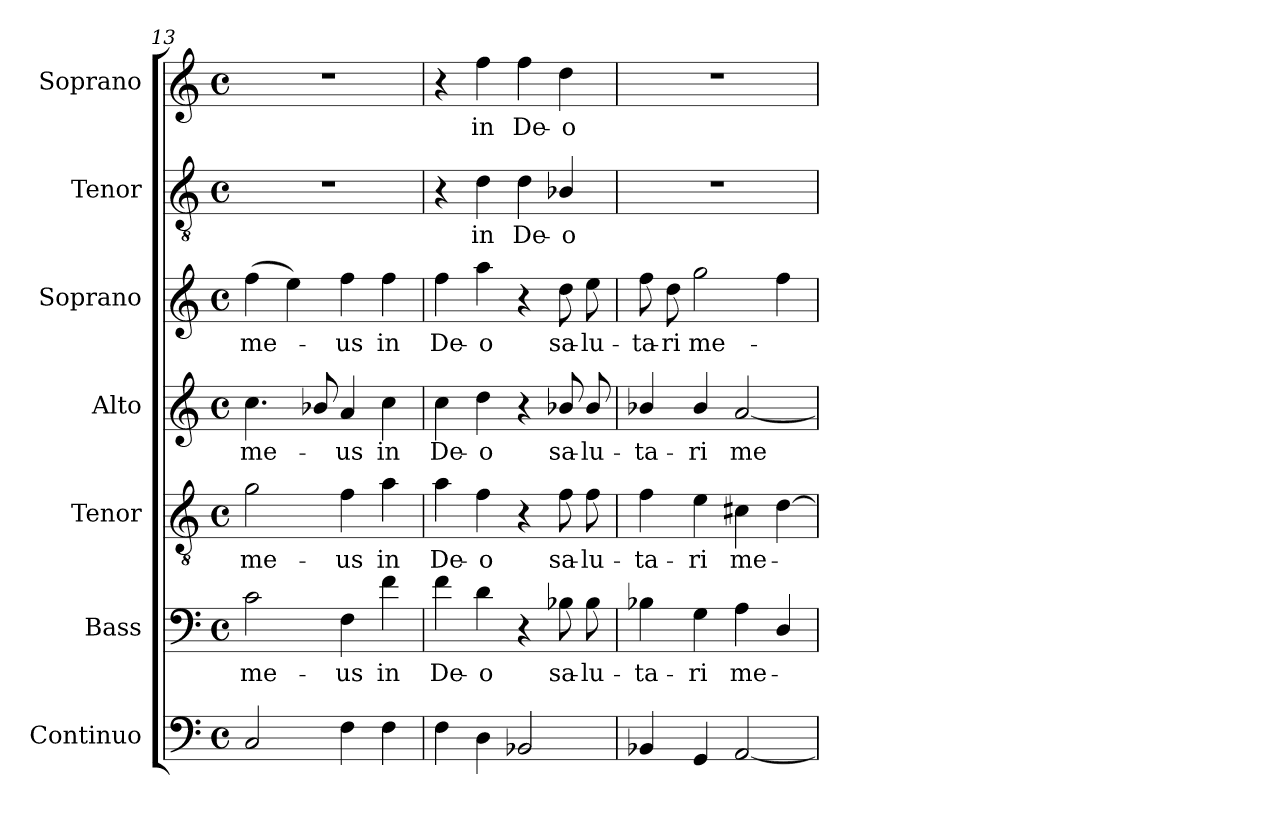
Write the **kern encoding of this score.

**kern	**kern	**text	**kern	**text	**kern	**text	**kern	**text	**kern	**text	**kern	**text
*part7	*part6	*part6	*part5	*part5	*part4	*part4	*part3	*part3	*part2	*part2	*part1	*part1
*staff7	*staff6	*staff6	*staff5	*staff5	*staff4	*staff4	*staff3	*staff3	*staff2	*staff2	*staff1	*staff1
*I"Continuo	*I"Bass	*	*I"Tenor	*	*I"Alto	*	*I"Soprano	*	*I"Tenor	*	*I"Soprano	*
*I'Cont.	*I'B.	*	*I'T.	*	*I'A.	*	*I'S.	*	*I'T.	*	*I'S.	*
*clefF4	*clefF4	*	*clefGv2	*	*clefG2	*	*clefG2	*	*clefGv2	*	*clefG2	*
*	*	*	*ITrd7c12	*	*	*	*	*	*ITrd7c12	*	*	*
*k[]	*k[]	*	*k[]	*	*k[]	*	*k[]	*	*k[]	*	*k[]	*
*C:	*C:	*	*C:	*	*C:	*	*C:	*	*C:	*	*C:	*
*M4/4	*M4/4	*	*M4/4	*	*M4/4	*	*M4/4	*	*M4/4	*	*M4/4	*
*met(c)	*met(c)	*	*met(c)	*	*met(c)	*	*met(c)	*	*met(c)	*	*met(c)	*
=13	=13	=13	=13	=13	=13	=13	=13	=13	=13	=13	=13	=13
!	!	!LO:LY:b:color=#000000	!	!	!	!	!	!	!	!	!	!
!	!	!	!	!LO:LY:b:color=#000000	!	!	!	!	!	!	!	!
!	!	!	!	!	!	!LO:LY:b:color=#000000	!	!	!	!	!	!
!	!	!	!	!	!	!	!	!LO:LY:b:color=#000000	!	!	!	!
2Ci/	2ci\	me-	2Gi\	me-	4.cci\	me-	(4ffi\	me-	1r	.	1r	.
.	.	.	.	.	.	.	4eei\)	.	.	.	.	.
.	.	.	.	.	8b-Xi/	.	.	.	.	.	.	.
!	!	!LO:LY:b:color=#000000	!	!	!	!	!	!	!	!	!	!
!	!	!	!	!LO:LY:b:color=#000000	!	!	!	!	!	!	!	!
!	!	!	!	!	!	!LO:LY:b:color=#000000	!	!	!	!	!	!
!	!	!	!	!	!	!	!	!LO:LY:b:color=#000000	!	!	!	!
4Fi\	4Fi\	-us	4Fi\	-us	4ai/	-us	4ffi\	-us	.	.	.	.
!	!	!LO:LY:b:color=#000000	!	!	!	!	!	!	!	!	!	!
!	!	!	!	!LO:LY:b:color=#000000	!	!	!	!	!	!	!	!
!	!	!	!	!	!	!LO:LY:b:color=#000000	!	!	!	!	!	!
!	!	!	!	!	!	!	!	!LO:LY:b:color=#000000	!	!	!	!
4Fi\	4fi\	in	4Ai\	in	4cci\	in	4ffi\	in	.	.	.	.
!!LO:PB:g=z
=14	=14	=14	=14	=14	=14	=14	=14	=14	=14	=14	=14	=14
!	!	!LO:LY:b:color=#000000	!	!	!	!	!	!	!	!	!	!
!	!	!	!	!LO:LY:b:color=#000000	!	!	!	!	!	!	!	!
!	!	!	!	!	!	!LO:LY:b:color=#000000	!	!	!	!	!	!
!	!	!	!	!	!	!	!	!LO:LY:b:color=#000000	!	!	!	!
4Fi\	4fi\	De-	4Ai\	De-	4cci\	De-	4ffi\	De-	4r	.	4r	.
!	!	!LO:LY:b:color=#000000	!	!	!	!	!	!	!	!	!	!
!	!	!	!	!LO:LY:b:color=#000000	!	!	!	!	!	!	!	!
!	!	!	!	!	!	!LO:LY:b:color=#000000	!	!	!	!	!	!
!	!	!	!	!	!	!	!	!LO:LY:b:color=#000000	!	!	!	!
!	!	!	!	!	!	!	!	!	!	!LO:LY:b:color=#000000	!	!
!	!	!	!	!	!	!	!	!	!	!	!	!LO:LY:b:color=#000000
4Di\	4di\	-o	4Fi\	-o	4ddi\	-o	4aai\	-o	4Di\	in	4ffi\	in
!	!	!	!	!	!	!	!	!	!	!LO:LY:b:color=#000000	!	!
!	!	!	!	!	!	!	!	!	!	!	!	!LO:LY:b:color=#000000
2BB-Xi/	4r	.	4r	.	4r	.	4r	.	4Di\	De-	4ffi\	De-
!	!	!LO:LY:b:color=#000000	!	!	!	!	!	!	!	!	!	!
!	!	!	!	!LO:LY:b:color=#000000	!	!	!	!	!	!	!	!
!	!	!	!	!	!	!LO:LY:b:color=#000000	!	!	!	!	!	!
!	!	!	!	!	!	!	!	!LO:LY:b:color=#000000	!	!	!	!
!	!	!	!	!	!	!	!	!	!	!LO:LY:b:color=#000000	!	!
!	!	!	!	!	!	!	!	!	!	!	!	!LO:LY:b:color=#000000
.	8B-Xi\	sa-	8Fi\	sa-	8b-Xi/	sa-	8ddi\	sa-	4BB-Xi/	-o	4ddi\	-o
!	!	!LO:LY:b:color=#000000	!	!	!	!	!	!	!	!	!	!
!	!	!	!	!LO:LY:b:color=#000000	!	!	!	!	!	!	!	!
!	!	!	!	!	!	!LO:LY:b:color=#000000	!	!	!	!	!	!
!	!	!	!	!	!	!	!	!LO:LY:b:color=#000000	!	!	!	!
.	8B-i\	-lu-	8Fi\	-lu-	8b-i/	-lu-	8eei\	-lu-	.	.	.	.
=15	=15	=15	=15	=15	=15	=15	=15	=15	=15	=15	=15	=15
!	!	!LO:LY:b:color=#000000	!	!	!	!	!	!	!	!	!	!
!	!	!	!	!LO:LY:b:color=#000000	!	!	!	!	!	!	!	!
!	!	!	!	!	!	!LO:LY:b:color=#000000	!	!	!	!	!	!
!	!	!	!	!	!	!	!	!LO:LY:b:color=#000000	!	!	!	!
4BB-Xi/	4B-Xi\	-ta-	4Fi\	-ta-	4b-Xi/	-ta-	8ffi\	-ta-	1r	.	1r	.
!	!	!	!	!	!	!	!	!LO:LY:b:color=#000000	!	!	!	!
.	.	.	.	.	.	.	8ddi\	-ri	.	.	.	.
!	!	!LO:LY:b:color=#000000	!	!	!	!	!	!	!	!	!	!
!	!	!	!	!LO:LY:b:color=#000000	!	!	!	!	!	!	!	!
!	!	!	!	!	!	!LO:LY:b:color=#000000	!	!	!	!	!	!
!	!	!	!	!	!	!	!	!LO:LY:b:color=#000000	!	!	!	!
4GGi/	4Gi\	-ri	4Ei\	-ri	4b-i/	-ri	2ggi\	me-	.	.	.	.
!	!	!LO:LY:b:color=#000000	!	!	!	!	!	!	!	!	!	!
!	!	!	!	!LO:LY:b:color=#000000	!	!	!	!	!	!	!	!
!	!	!	!	!	!	!LO:LY:b:color=#000000	!	!	!	!	!	!
[<2AAi/	4Ai\	me-	4C#Xi\	me-	[<2ai/	me-	.	.	.	.	.	.
.	4Di/	.	[>4Di\	.	.	.	4ffi\	.	.	.	.	.
=	=	=	=	=	=	=	=	=	=	=	=	=
*-	*-	*-	*-	*-	*-	*-	*-	*-	*-	*-	*-	*-
